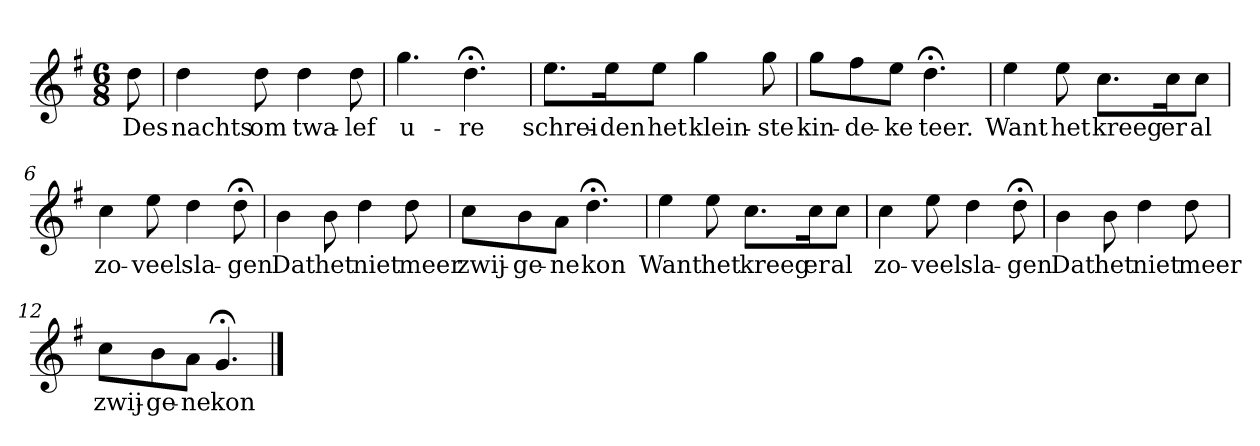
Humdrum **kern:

**kern	**text
*part1	*part1
*staff1	*staff1
*k[f#]	*
*G:	*
*M6/8	*
*MM120	*
=	=
8dd	Des
=1	=1
4dd	nachts
8dd	om
4dd	twa-
8dd	-lef
=2	=2
4.gg	u-
4.dd;<	-re
=3	=3
8.eeL	schrei-
16eeK	-den
8eeJ	het
4gg	klein-
8gg	-ste
=4	=4
8ggL	kin-
8ff#	-de-
8eeJ	-ke
4.dd;<	teer.
=5	=5
4ee	Want
8ee	het
8.ccL	kreeg
16ccK	er
8ccJ	al
=6	=6
4cc	zo-
8ee	-veel
4dd	sla-
8dd;<	-gen
=7	=7
4b	Dat
8b	het
4dd	niet
8dd	meer
=8	=8
8ccL	zwij-
8b	-ge-
8aJ	-ne
4.dd;<	kon
=9	=9
4ee	Want
8ee	het
8.ccL	kreeg
16ccK	er
8ccJ	al
=10	=10
4cc	zo-
8ee	-veel
4dd	sla-
8dd;<	-gen
=11	=11
4b	Dat
8b	het
4dd	niet
8dd	meer
=12	=12
8ccL	zwij-
8b	-ge-
8aJ	-ne
4.g;<	kon
==	==
*-	*-
